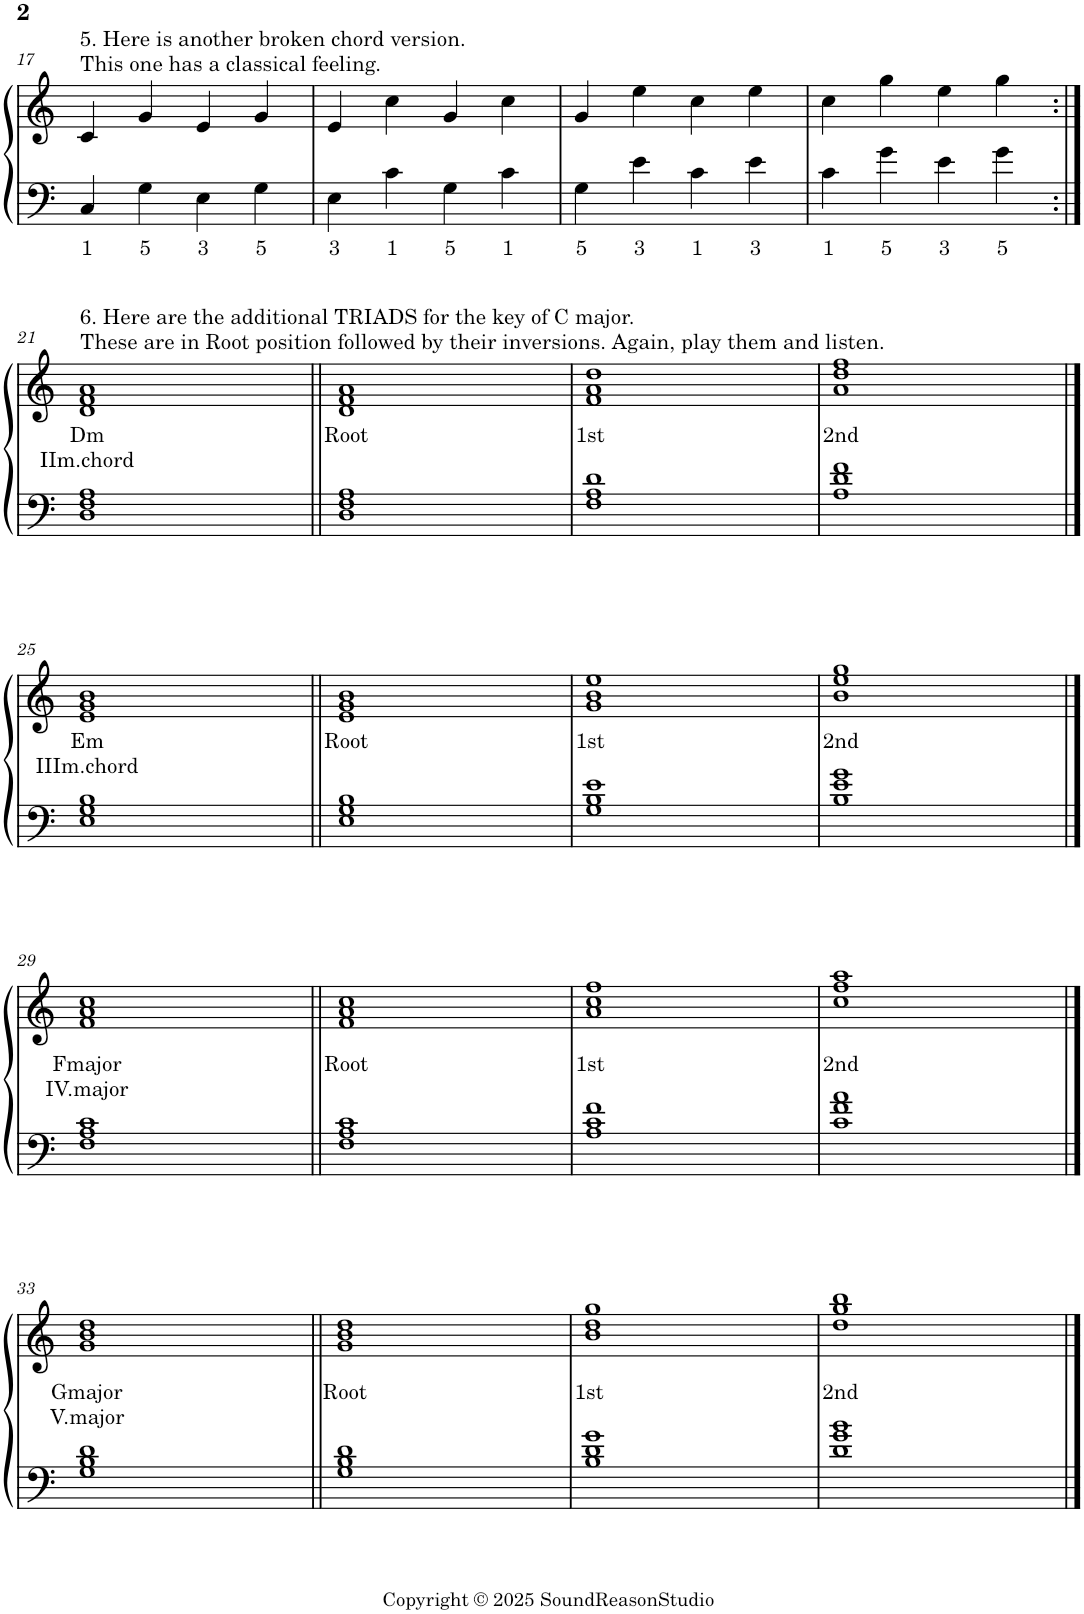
**kern	**text	**kern	**text	**text
*part1	*part1	*part1	*part1	*part1
*staff2	*staff2	*staff1	*staff1	*staff1
*I"Piano	*	*	*	*
*I'Pno.	*	*	*	*
!!LO:PB:g=z
*clefF4	*	*clefG2	*	*
*k[]	*	*k[]	*	*
*M4/4	*	*M4/4	*	*
=17	=17	=17	=17	=17
!	!	!LO:TX:a:t=5. Here is another broken chord version.	!	!
!	!	!LO:TX:a:t=This one has a classical feeling.	!	!
!	!LO:LY:b	!	!	!
4C/	1	4c/	.	.
!	!LO:LY:b	!	!	!
4G\	5	4g/	.	.
!	!LO:LY:b	!	!	!
4E\	3	4e/	.	.
!	!LO:LY:b	!	!	!
4G\	5	4g/	.	.
=18	=18	=18	=18	=18
!	!LO:LY:b	!	!	!
4E\	3	4e/	.	.
!	!LO:LY:b	!	!	!
4c\	1	4cc\	.	.
!	!LO:LY:b	!	!	!
4G\	5	4g/	.	.
!	!LO:LY:b	!	!	!
4c\	1	4cc\	.	.
=19	=19	=19	=19	=19
!	!LO:LY:b	!	!	!
4G\	5	4g/	.	.
!	!LO:LY:b	!	!	!
4e\	3	4ee\	.	.
!	!LO:LY:b	!	!	!
4c\	1	4cc\	.	.
!	!LO:LY:b	!	!	!
4e\	3	4ee\	.	.
=20	=20	=20	=20	=20
!	!LO:LY:b	!	!	!
4c\	1	4cc\	.	.
!	!LO:LY:b	!	!	!
4g\	5	4gg\	.	.
!	!LO:LY:b	!	!	!
4e\	3	4ee\	.	.
!	!LO:LY:b	!	!	!
4g\	5	4gg\	.	.
!!LO:LB:g=z
=21:|!	=21:|!	=21:|!	=21:|!	=21:|!
!	!	!LO:TX:a:t=6. Here are the additional TRIADS for the key of C major.	!	!
!	!	!LO:TX:a:t=These are in Root position followed by their inversions. Again, play them and listen.	!	!
!	!	!	!LO:LY:b	!LO:LY:b
1D 1F 1A	.	1d 1f 1a	Dm	IIm.chord
=22||	=22||	=22||	=22||	=22||
!	!	!	!LO:LY:b	!
1D 1F 1A	.	1d 1f 1a	Root	.
=23	=23	=23	=23	=23
!	!	!	!LO:LY:b	!
1F 1A 1d	.	1f 1a 1dd	1st	.
=24	=24	=24	=24	=24
!	!	!	!LO:LY:b	!
1A 1d 1f	.	1a 1dd 1ff	2nd	.
!!LO:LB:g=z
==25	==25	==25	==25	==25
!	!	!	!LO:LY:b	!LO:LY:b
1E 1G 1B	.	1e 1g 1b	Em	IIIm.chord
=26||	=26||	=26||	=26||	=26||
!	!	!	!LO:LY:b	!
1E 1G 1B	.	1e 1g 1b	Root	.
=27	=27	=27	=27	=27
!	!	!	!LO:LY:b	!
1G 1B 1e	.	1g 1b 1ee	1st	.
=28	=28	=28	=28	=28
!	!	!	!LO:LY:b	!
1B 1e 1g	.	1b 1ee 1gg	2nd	.
!!LO:LB:g=z
==29	==29	==29	==29	==29
!	!	!	!LO:LY:b	!LO:LY:b
1F 1A 1c	.	1f 1a 1cc	Fmajor	IV.major
=30||	=30||	=30||	=30||	=30||
!	!	!	!LO:LY:b	!
1F 1A 1c	.	1f 1a 1cc	Root	.
=31	=31	=31	=31	=31
!	!	!	!LO:LY:b	!
1A 1c 1f	.	1a 1cc 1ff	1st	.
=32	=32	=32	=32	=32
!	!	!	!LO:LY:b	!
1c 1f 1a	.	1cc 1ff 1aa	2nd	.
!!LO:LB:g=z
==33	==33	==33	==33	==33
!	!	!	!LO:LY:b	!LO:LY:b
1G 1B 1d	.	1g 1b 1dd	Gmajor	V.major
=34||	=34||	=34||	=34||	=34||
!	!	!	!LO:LY:b	!
1G 1B 1d	.	1g 1b 1dd	Root	.
=35	=35	=35	=35	=35
!	!	!	!LO:LY:b	!
1B 1d 1g	.	1b 1dd 1gg	1st	.
=36	=36	=36	=36	=36
!	!	!	!LO:LY:b	!
1d 1g 1b	.	1dd 1gg 1bb	2nd	.
==	==	==	==	==
*-	*-	*-	*-	*-
